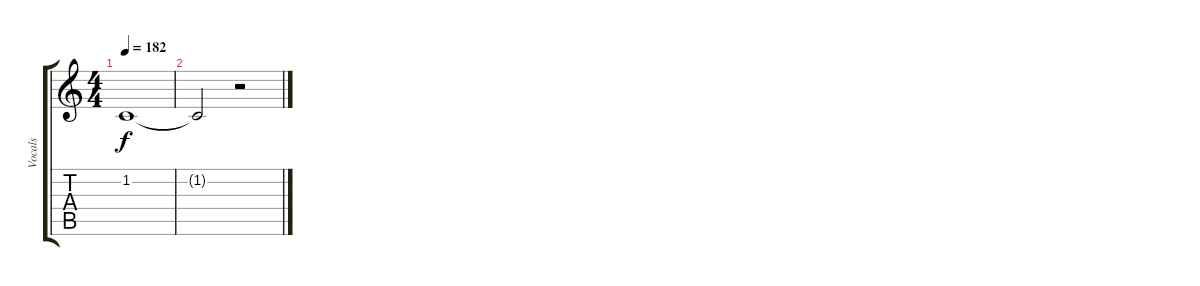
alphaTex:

\track ("Vocals" "Vocals") {instrument altosax}
\staff {score tabs}
\tuning (E4 B3 G3 D3 A2 E2) {hide}
\ts (4 4)
\tempo 182
\clef g2
\ks c
1.2.1{dy f} |
1.2{t}.2 r.2
